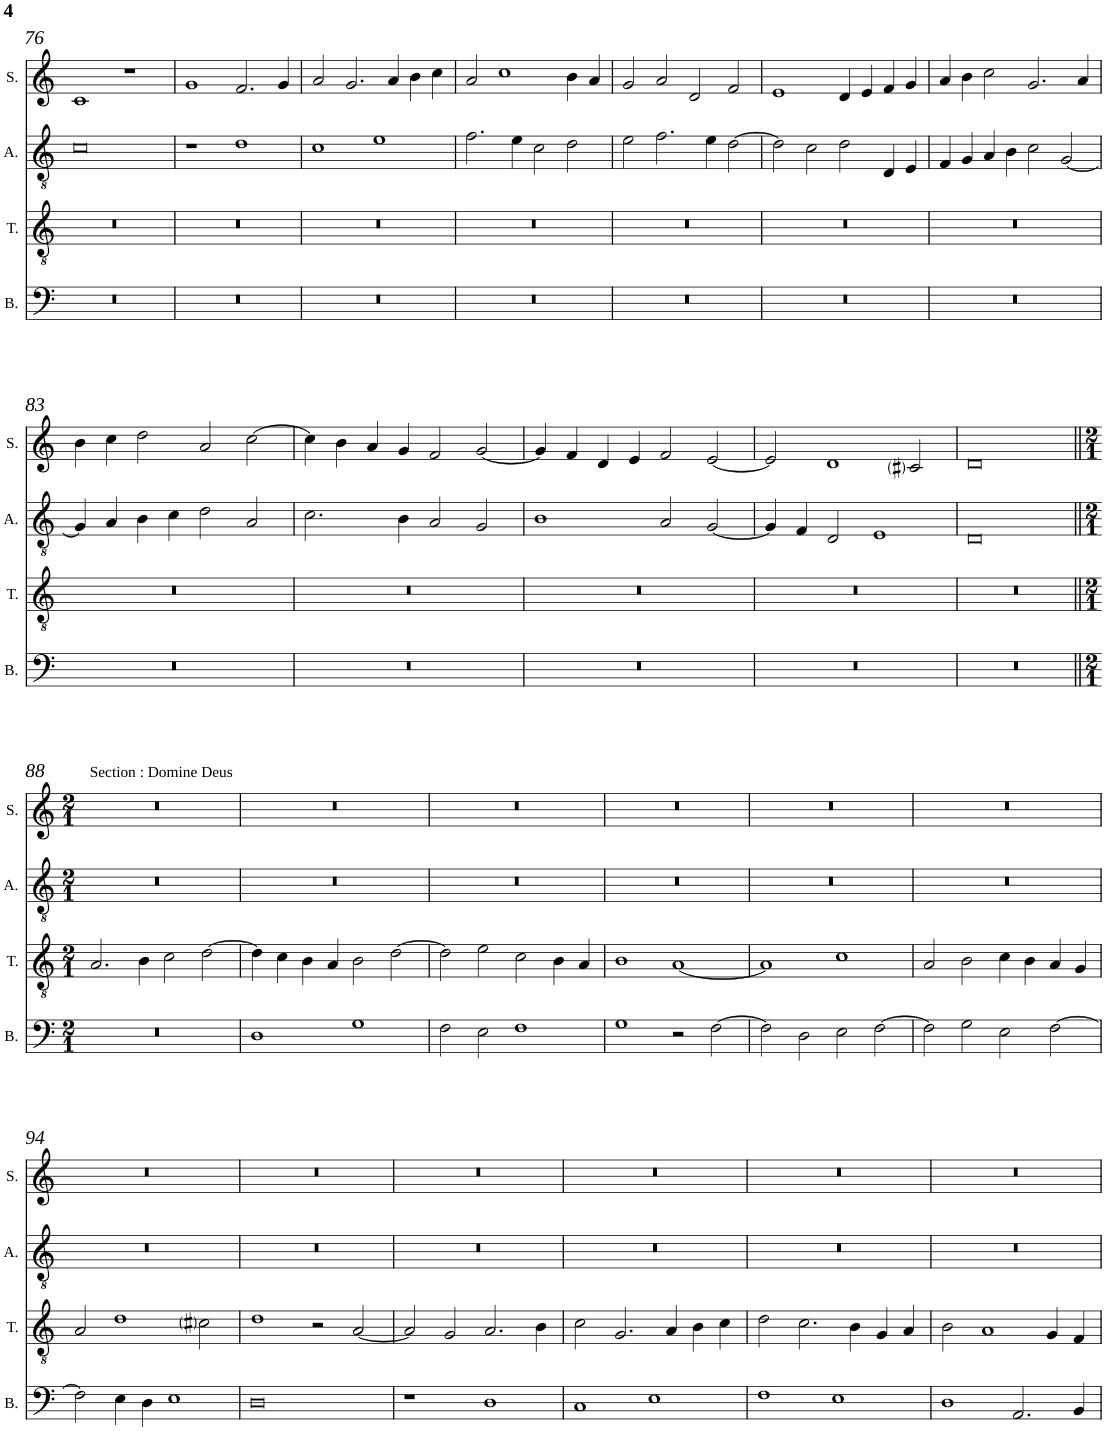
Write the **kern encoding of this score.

**kern	**kern	**kern	**kern
*part4	*part3	*part2	*part1
*staff4	*staff3	*staff2	*staff1
*I"Bassus	*I"Tenor	*I"Altus	*I"Superius
*I'B.	*I'T.	*I'A.	*I'S.
!!LO:PB:g=z
*clefF4	*clefGv2	*clefGv2	*clefG2
*k[]	*k[]	*k[]	*k[]
*M2/1	*M2/1	*M2/1	*M2/1
=76	=76	=76	=76
0r	0r	0c	1c
.	.	.	1r
=77	=77	=77	=77
0r	0r	1r	1g
.	.	1d	2.f/
.	.	.	4g/
=78	=78	=78	=78
0r	0r	1c	2a/
.	.	.	2.g/
.	.	1e	.
.	.	.	4a/
.	.	.	4b\
.	.	.	4cc\
=79	=79	=79	=79
0r	0r	2.f\	2a/
.	.	.	1cc
.	.	4e\	.
.	.	2c\	.
.	.	2d\	4b\
.	.	.	4a/
=80	=80	=80	=80
0r	0r	2e\	2g/
.	.	2.f\	2a/
.	.	.	2d/
.	.	4e\	.
.	.	[2d\	2f/
=81	=81	=81	=81
0r	0r	2d\]	1e
.	.	2c\	.
.	.	2d\	4d/
.	.	.	4e/
.	.	4D/	4f/
.	.	4E/	4g/
=82	=82	=82	=82
0r	0r	4F/	4a/
.	.	4G/	4b\
.	.	4A/	2cc\
.	.	4B\	.
.	.	2c\	2.g/
.	.	[2G/	.
.	.	.	4a/
!!LO:LB:g=z
=83	=83	=83	=83
0r	0r	4G/]	4b\
.	.	4A/	4cc\
.	.	4B\	2dd\
.	.	4c\	.
.	.	2d\	2a/
.	.	2A/	[2cc\
=84	=84	=84	=84
0r	0r	2.c\	4cc\]
.	.	.	4b\
.	.	.	4a/
.	.	4B\	4g/
.	.	2A/	2f/
.	.	2G/	[2g/
=85	=85	=85	=85
0r	0r	1B	4g/]
.	.	.	4f/
.	.	.	4d/
.	.	.	4e/
.	.	2A/	2f/
.	.	[2G/	[2e/
=86	=86	=86	=86
0r	0r	4G/]	2e/]
.	.	4F/	.
.	.	2D/	1d
.	.	1E	.
.	.	.	2c#i/
=87	=87	=87	=87
0r	0r	0D	0d
!!LO:LB:g=z
=88||	=88||	=88||	=88||
*M2/1	*M2/1	*M2/1	*M2/1
!	!	!	!LO:TX:a:t=Section &colon; Domine Deus
0r	2.A/	0r	0r
.	4B\	.	.
.	2c\	.	.
.	[2d\	.	.
=89	=89	=89	=89
1D	4d\]	0r	0r
.	4c\	.	.
.	4B\	.	.
.	4A/	.	.
1G	2B\	.	.
.	[2d\	.	.
=90	=90	=90	=90
2F\	2d\]	0r	0r
2E\	2e\	.	.
1F	2c\	.	.
.	4B\	.	.
.	4A/	.	.
=91	=91	=91	=91
1G	1B	0r	0r
2r	[1A	.	.
[2F\	.	.	.
=92	=92	=92	=92
2F\]	1A]	0r	0r
2D\	.	.	.
2E\	1c	.	.
[2F\	.	.	.
=93	=93	=93	=93
2F\]	2A/	0r	0r
2G\	2B\	.	.
2E\	4c\	.	.
.	4B\	.	.
[2F\	4A/	.	.
.	4G/	.	.
!!LO:LB:g=z
=94	=94	=94	=94
2F\]	2A/	0r	0r
4E\	1d	.	.
4D\	.	.	.
1E	.	.	.
.	2c#i\	.	.
=95	=95	=95	=95
0D	1d	0r	0r
.	2r	.	.
.	[2A/	.	.
=96	=96	=96	=96
1r	2A/]	0r	0r
.	2G/	.	.
1D	2.A/	.	.
.	4B\	.	.
=97	=97	=97	=97
1C	2c\	0r	0r
.	2.G/	.	.
1E	.	.	.
.	4A/	.	.
.	4B\	.	.
.	4c\	.	.
=98	=98	=98	=98
1F	2d\	0r	0r
.	2.c\	.	.
1E	.	.	.
.	4B\	.	.
.	4G/	.	.
.	4A/	.	.
=99	=99	=99	=99
1D	2B\	0r	0r
.	1A	.	.
2.AA/	.	.	.
.	4G/	.	.
4BB/	4F/	.	.
=	=	=	=
*-	*-	*-	*-
